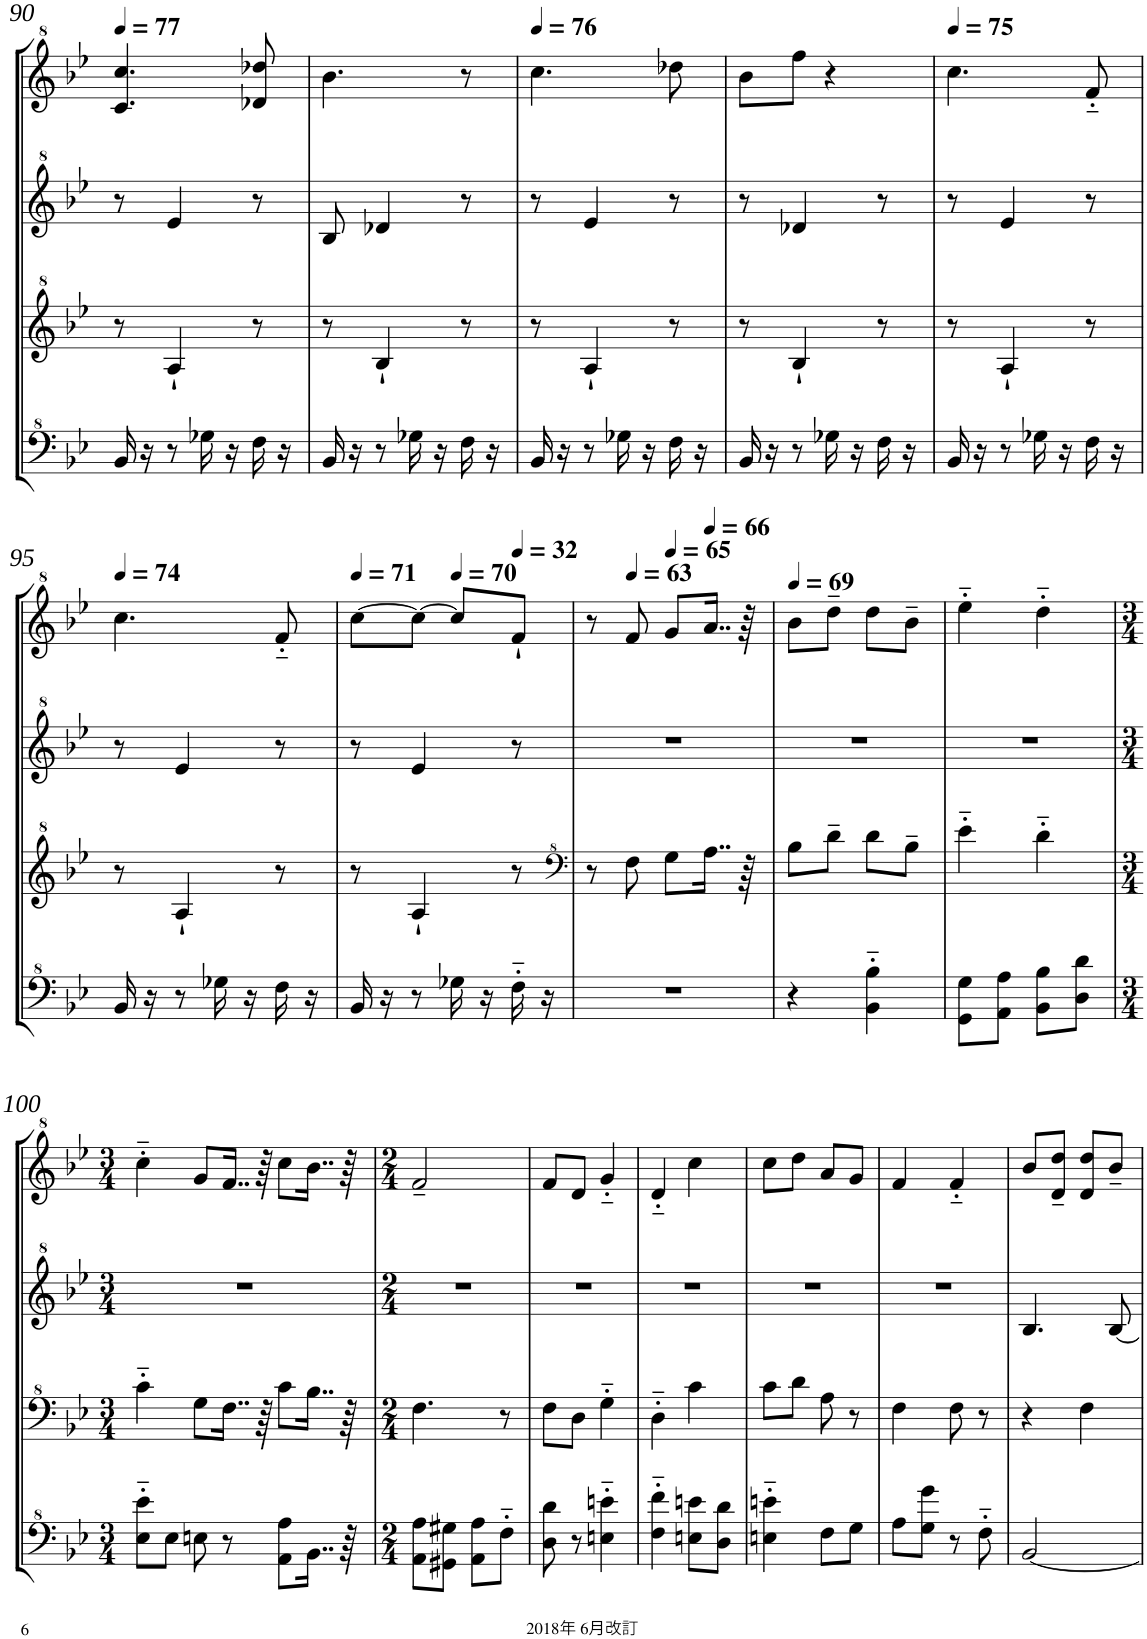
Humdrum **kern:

**kern	**kern	**kern	**kern
*part1	*part1	*part1	*part1
*staff4	*staff3	*staff2	*staff1
*I"Model III	*	*	*
!!LO:PB:g=z
*clefF^4	*clefG^2	*clefG^2	*clefG^2
*k[b-e-]	*k[b-e-]	*k[b-e-]	*k[b-e-]
*M2/4	*M2/4	*M2/4	*M2/4
*MM77	*MM77	*MM77	*MM77
=90	=90	=90	=90
16B-/	8r	8r	4.cc/ 4.ccc/
16r	.	.	.
8r	4a`/	4ee-/	.
16g-X\	.	.	.
16r	.	.	.
16f\	8r	8r	8dd-X/ 8ddd-X/
16r	.	.	.
=91	=91	=91	=91
16B-/	8r	8b-/	4.bb-\
16r	.	.	.
8r	4b-`/	4dd-X/	.
16g-X\	.	.	.
16r	.	.	.
16f\	8r	8r	8r
16r	.	.	.
=92	=92	=92	=92
*	*	*	*MM76
16B-/	8r	8r	4.ccc\
16r	.	.	.
8r	4a`/	4ee-/	.
16g-X\	.	.	.
16r	.	.	.
16f\	8r	8r	8ddd-X\
16r	.	.	.
=93	=93	=93	=93
16B-/	8r	8r	8bb-\L
16r	.	.	.
8r	4b-`/	4dd-X/	8fff\J
16g-X\	.	.	4r
16r	.	.	.
16f\	8r	8r	.
16r	.	.	.
=94	=94	=94	=94
*	*	*	*MM75
16B-/	8r	8r	4.ccc\
16r	.	.	.
8r	4a`/	4ee-/	.
16g-X\	.	.	.
16r	.	.	.
16f\	8r	8r	8ff'~/
16r	.	.	.
!!LO:LB:g=z
=95	=95	=95	=95
*	*	*	*MM74
16B-/	8r	8r	4.ccc\
16r	.	.	.
8r	4a`/	4ee-/	.
16g-X\	.	.	.
16r	.	.	.
16f\	8r	8r	8ff'~/
16r	.	.	.
=96	=96	=96	=96
*	*	*	*MM71
16B-/	8r	8r	[8ccc\L
16r	.	.	.
8r	4a`/	4ee-/	8ccc\J_
*	*	*	*MM70
16g-X\	.	.	8ccc/L]
16r	.	.	.
*	*	*	*MM32
16f'~\	8r	8r	8ff`/J
16r	.	.	.
=97	=97	=97	=97
*	*clefF^4	*	*
2r	8r	2r	8r
*	*	*	*MM63
.	8f\	.	8ff/
*	*	*	*MM65
.	8g\L	.	8gg/L
*	*	*	*MM66
.	16..a\Jk	.	16..aa/Jk
.	64r	.	64r
=98	=98	=98	=98
*	*	*	*MM69
4r	8b-\L	2r	8bb-\L
.	8dd~\J	.	8ddd~\J
4B-\'~ 4b-\'~	8dd\L	.	8ddd\L
.	8b-~\J	.	8bb-~\J
=99	=99	=99	=99
8G\ 8g\L	4ee-'~\	2r	4eee-'~\
8A\ 8a\J	.	.	.
8B-\ 8b-\L	4dd'~\	.	4ddd'~\
8d\ 8dd\J	.	.	.
!!LO:LB:g=z
=100	=100	=100	=100
*M3/4	*M3/4	*M3/4	*M3/4
8e-\'~ 8ee-\'~L	4cc'~\	2.r	4ccc'~\
8e-\J	.	.	.
8en\	8g\L	.	8gg/L
8r	16..f\Jk	.	16..ff/Jk
.	64r	.	64r
8A\ 8a\L	8cc\L	.	8ccc\L
16..B-\Jk	16..b-\Jk	.	16..bb-\Jk
64r	64r	.	64r
=101	=101	=101	=101
*M2/4	*M2/4	*M2/4	*M2/4
8A\ 8a\L	4.f\	2r	2ff~/
8G#X\ 8g#X\J	.	.	.
8A\ 8a\L	.	.	.
8f'~\J	8r	.	.
=102	=102	=102	=102
8d\ 8dd\	8f\L	2r	8ff/L
8r	8d\J	.	8dd/J
4en\'~ 4een\'~	4g'~\	.	4gg'~/
=103	=103	=103	=103
4f\'~ 4ff\'~	4d'~\	2r	4dd'~/
8en\ 8een\L	4cc\	.	4ccc\
8d\ 8dd\J	.	.	.
=104	=104	=104	=104
4en\'~ 4een\'~	8cc\L	2r	8ccc\L
.	8dd\J	.	8ddd\J
8f\L	8a\	.	8aa/L
8g\J	8r	.	8gg/J
=105	=105	=105	=105
8a\L	4f\	2r	4ff/
8g\ 8gg\J	.	.	.
8r	8f\	.	4ff'~/
8f'~\	8r	.	.
=106	=106	=106	=106
[2B-/	4r	4.b-/	8bb-/L
.	.	.	8dd/~ 8ddd/~J
.	4f\	.	8dd/ 8ddd/L
.	.	[8b-/	8bb-~/J
=	=	=	=
*-	*-	*-	*-
